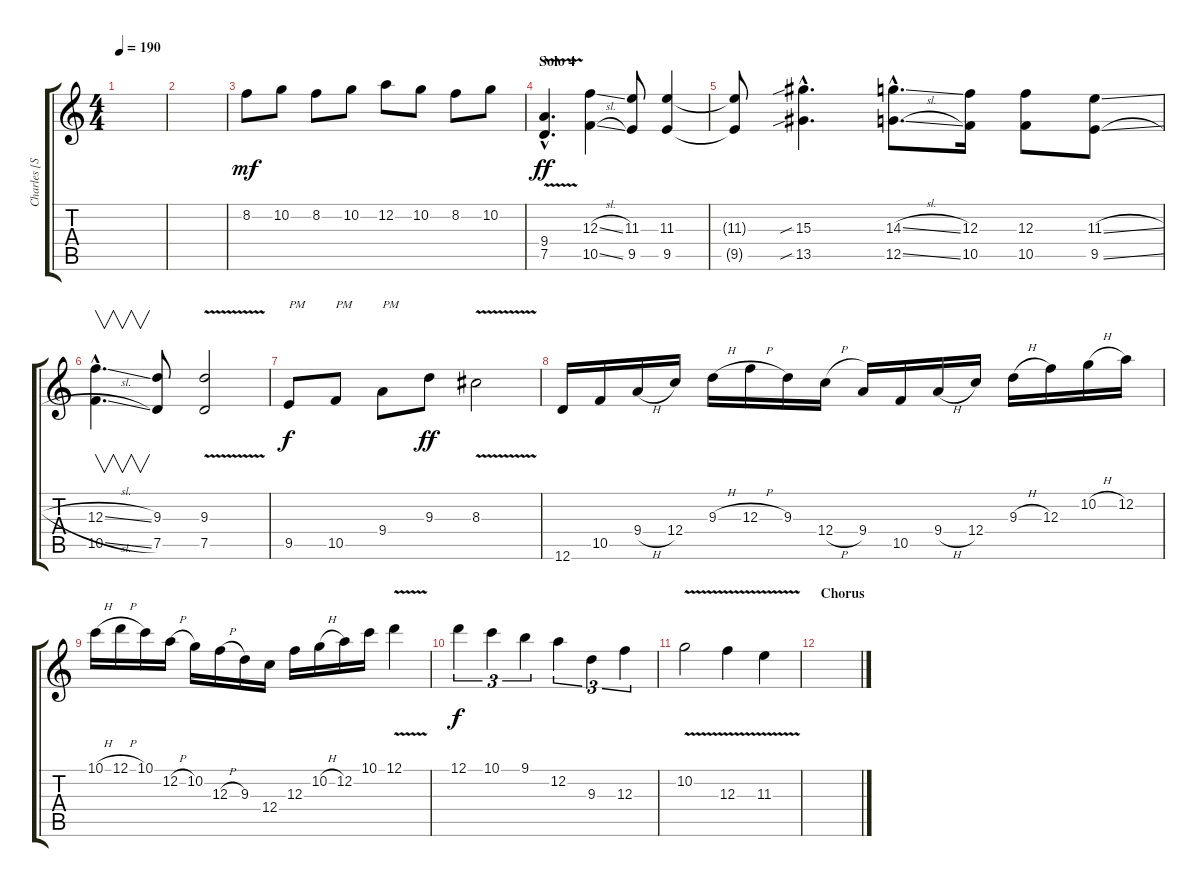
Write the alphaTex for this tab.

\track ("Charles [Solo Guitar]" "Charles [S") {instrument distortionguitar}
\staff {score tabs}
\tuning (D4 A3 F3 C3 G2 D2) {hide}
\ts (4 4)
\tempo 190
\clef g2
\ks c
|
|
8.2.8{dy mf} 10.2.8 8.2.8 10.2.8 12.2.8 10.2.8 8.2.8 10.2.8 |
\section ("" "Solo 4")
(9.4{v hac} 7.5{v hac}).4{d dy ff} (12.3{sl} 10.5{sl}).4 (11.3 9.5).8 (11.3 9.5).4 |
(11.3{t} 9.5{t}).8 (15.3{sib hac} 13.5{sib hac}).4{d} (14.3{sl hac} 12.5{sl hac}).8{d} (12.3 10.5).16 (12.3 10.5).8 (11.3{sl} 9.5{sl}).8 |
(12.3{sl hac} 10.5{sl hac}).4{v d} (9.3 7.5).8 (9.3{v} 7.5{v}).2 |
9.5.8{txt "PM" dy f} 10.5.8{txt "PM"} 9.4.8{txt "PM"} 9.3.8{dy ff} 8.3{v}.2 |
12.6.16 10.5.16 9.4{h}.16 12.4.16 9.3{h}.16 12.3{h}.16 9.3.16 12.4{h}.16 9.4.16 10.5.16 9.4{h}.16 12.4.16 9.3{h}.16 12.3.16 10.2{h}.16 12.2.16 |
10.1{h}.16 12.1{h}.16 10.1.16 12.2{h}.16 10.2.16 12.3{h}.16 9.3.16 12.4.16 12.3.16 10.2{h}.16 12.2.16 10.1.16 12.1{v}.4 |
12.1.4{tu (3 2) dy f} 10.1.4{tu (3 2)} 9.1.4{tu (3 2)} 12.2.4{tu (3 2)} 9.3.4{tu (3 2)} 12.3.4{tu (3 2)} |
10.2{v}.2 12.3{v}.4 11.3{v}.4 |
\section ("" "Chorus")
